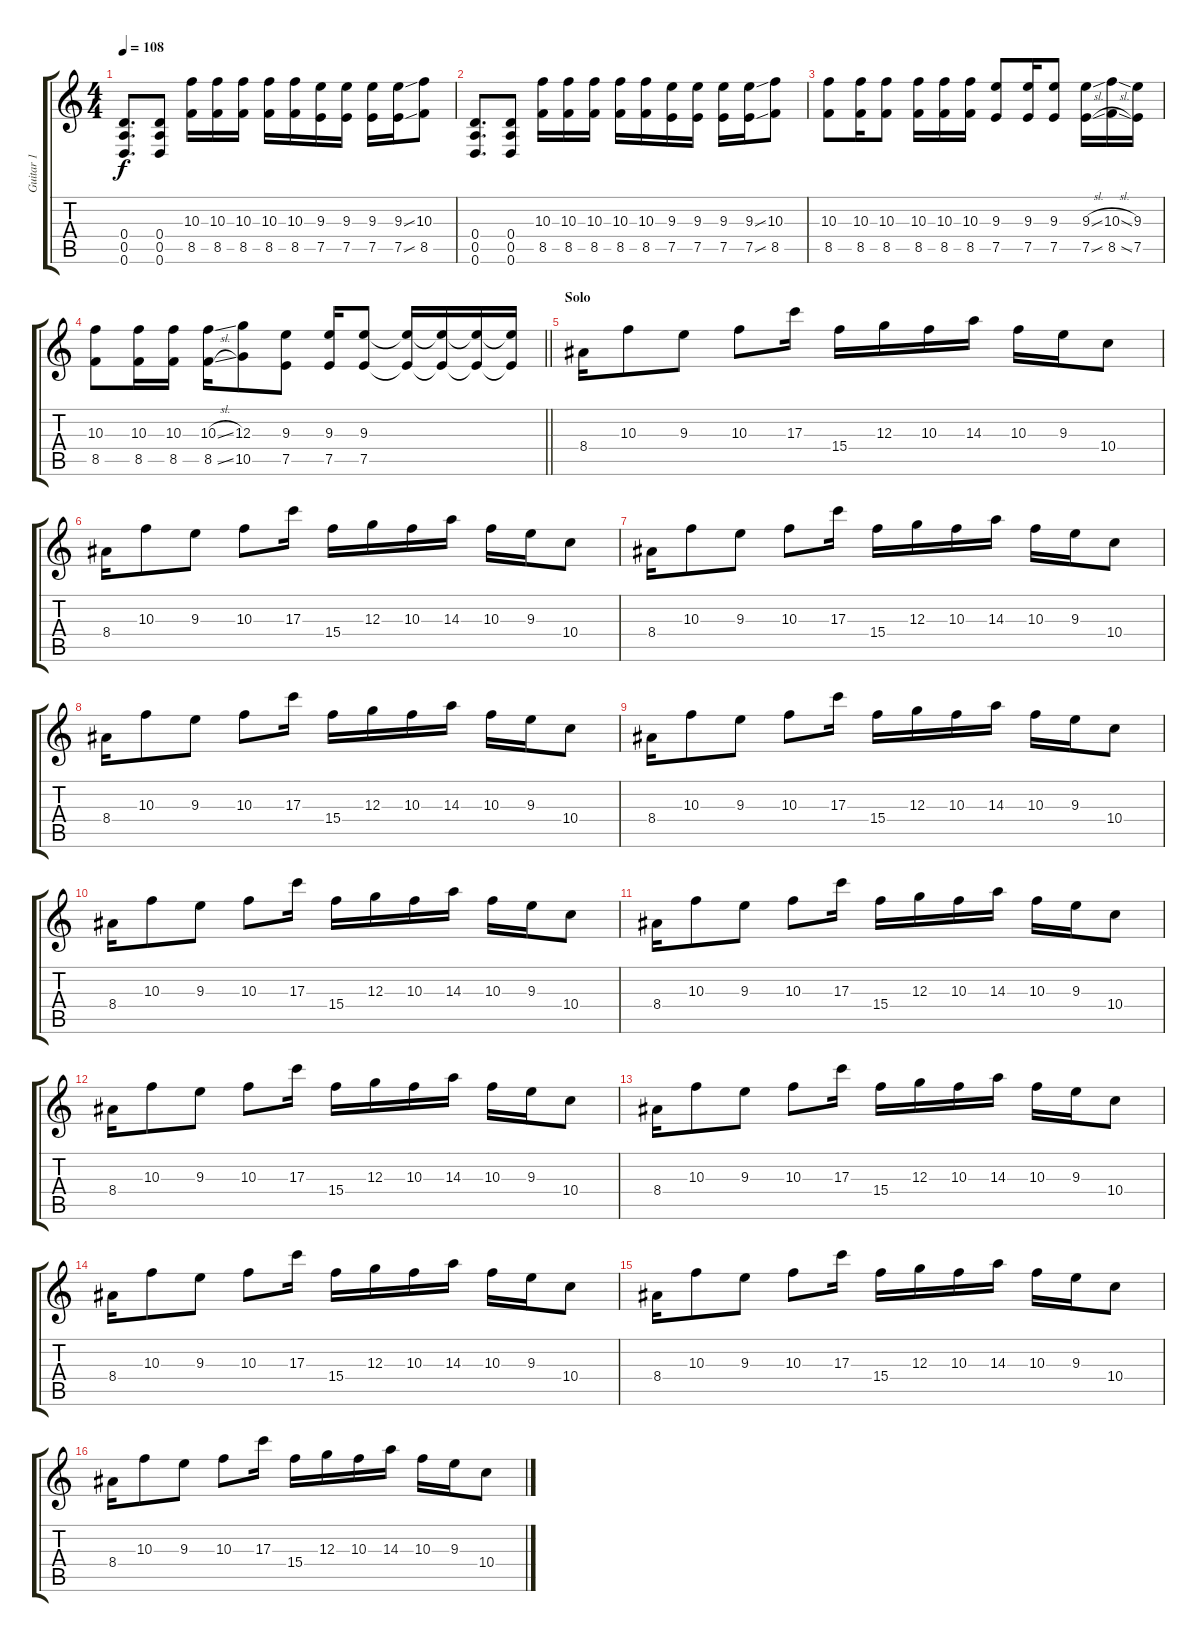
\track ("Guitar 1" "Guitar 1") {instrument distortionguitar}
\staff {score tabs}
\tuning (E4 B3 G3 D3 A2 D2) {hide}
\ts (4 4)
\tempo 108
\clef g2
\ks c
(0.4 0.5 0.6).8{d dy f} (0.4 0.5 0.6).8 (10.3 8.5).16 (10.3 8.5).16 (10.3 8.5).16 (10.3 8.5).16 (10.3 8.5).16 (9.3 7.5).16 (9.3 7.5).16 (9.3 7.5).16 (9.3{ss} 7.5{ss}).16 (10.3 8.5).8 |
(0.4 0.5 0.6).8{d} (0.4 0.5 0.6).8 (10.3 8.5).16 (10.3 8.5).16 (10.3 8.5).16 (10.3 8.5).16 (10.3 8.5).16 (9.3 7.5).16 (9.3 7.5).16 (9.3 7.5).16 (9.3{ss} 7.5{ss}).16 (10.3 8.5).8 |
(10.3 8.5).8 (10.3 8.5).16 (10.3 8.5).8 (10.3 8.5).16 (10.3 8.5).16 (10.3 8.5).16 (9.3 7.5).8 (9.3 7.5).16 (9.3 7.5).8 (9.3{sl} 7.5{sl}).16 (10.3{sl} 8.5{sl}).16 (9.3 7.5).16 |
\barLineRight lightlight
(10.3 8.5).8 (10.3 8.5).16 (10.3 8.5).16 (10.3{sl} 8.5{sl}).16 (12.3 10.5).8 (9.3 7.5).8 (9.3 7.5).16 (9.3 7.5).8 (9.3{t} 7.5{t}).16 (9.3{t} 7.5{t}).16 (9.3{t} 7.5{t}).16 (9.3{t} 7.5{t}).16 |
\section ("" "Solo")
8.4.16 10.3.8 9.3.8 10.3.8 17.3.16 15.4.16 12.3.16 10.3.16 14.3.16 10.3.16 9.3.16 10.4.8 |
8.4.16 10.3.8 9.3.8 10.3.8 17.3.16 15.4.16 12.3.16 10.3.16 14.3.16 10.3.16 9.3.16 10.4.8 |
8.4.16 10.3.8 9.3.8 10.3.8 17.3.16 15.4.16 12.3.16 10.3.16 14.3.16 10.3.16 9.3.16 10.4.8 |
8.4.16 10.3.8 9.3.8 10.3.8 17.3.16 15.4.16 12.3.16 10.3.16 14.3.16 10.3.16 9.3.16 10.4.8 |
8.4.16 10.3.8 9.3.8 10.3.8 17.3.16 15.4.16 12.3.16 10.3.16 14.3.16 10.3.16 9.3.16 10.4.8 |
8.4.16 10.3.8 9.3.8 10.3.8 17.3.16 15.4.16 12.3.16 10.3.16 14.3.16 10.3.16 9.3.16 10.4.8 |
8.4.16 10.3.8 9.3.8 10.3.8 17.3.16 15.4.16 12.3.16 10.3.16 14.3.16 10.3.16 9.3.16 10.4.8 |
8.4.16 10.3.8 9.3.8 10.3.8 17.3.16 15.4.16 12.3.16 10.3.16 14.3.16 10.3.16 9.3.16 10.4.8 |
8.4.16 10.3.8 9.3.8 10.3.8 17.3.16 15.4.16 12.3.16 10.3.16 14.3.16 10.3.16 9.3.16 10.4.8 |
8.4.16 10.3.8 9.3.8 10.3.8 17.3.16 15.4.16 12.3.16 10.3.16 14.3.16 10.3.16 9.3.16 10.4.8 |
8.4.16 10.3.8 9.3.8 10.3.8 17.3.16 15.4.16 12.3.16 10.3.16 14.3.16 10.3.16 9.3.16 10.4.8 |
8.4.16 10.3.8 9.3.8 10.3.8 17.3.16 15.4.16 12.3.16 10.3.16 14.3.16 10.3.16 9.3.16 10.4.8
